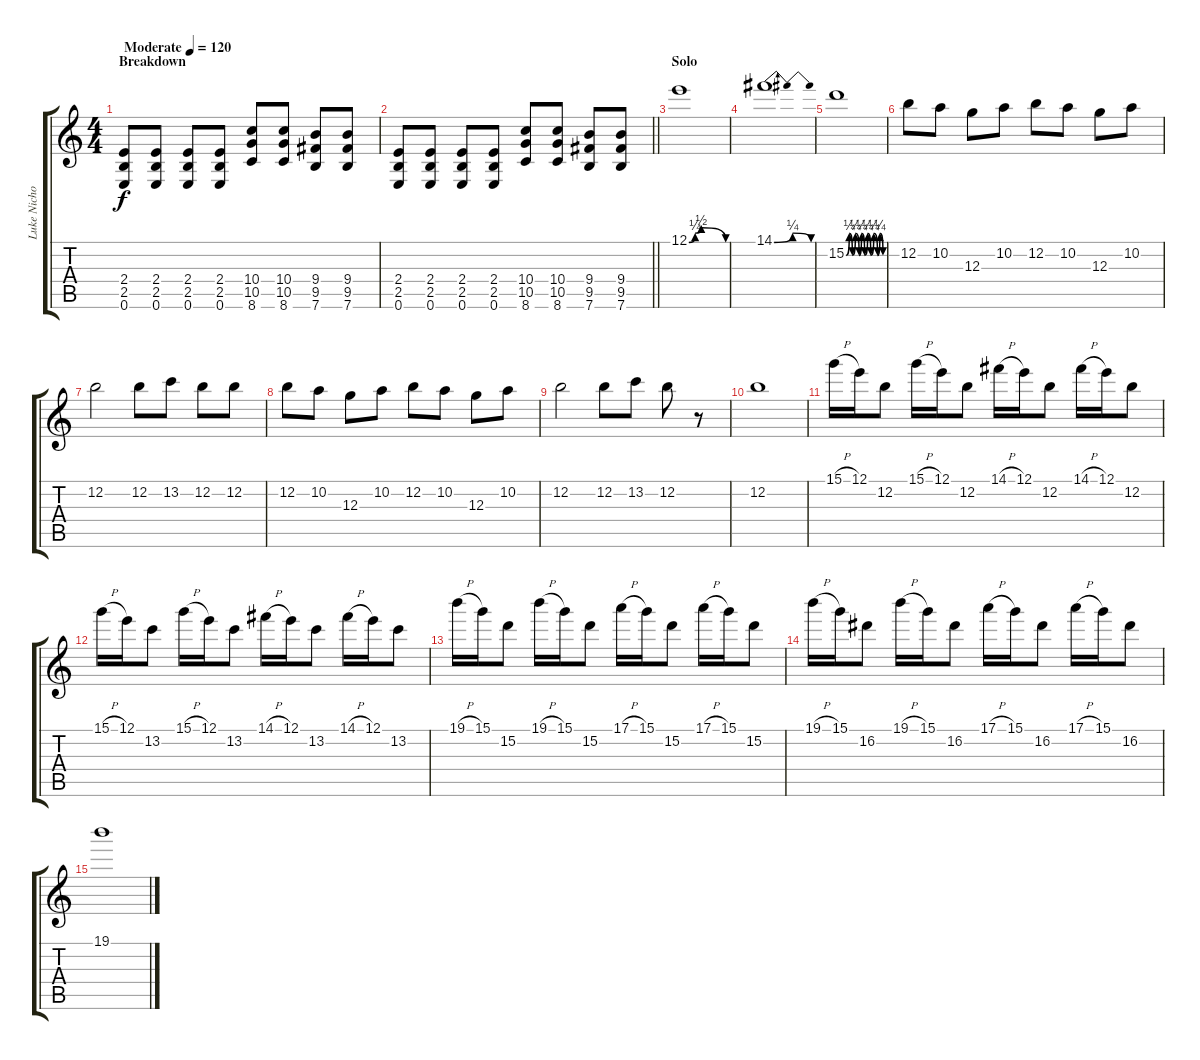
\track ("Luke Nicholls " "Luke Nicho") {instrument distortionguitar}
\staff {score tabs}
\tuning (E4 B3 G3 D3 A2 E2) {hide}
\ts (4 4)
\section ("" "Breakdown")
\tempo (120 "Moderate")
\clef g2
\ks c
(2.4 2.5 0.6).8{dy f instrument distortionguitar} (2.4 2.5 0.6).8 (2.4 2.5 0.6).8 (2.4 2.5 0.6).8 (10.4 10.5 8.6).8 (10.4 10.5 8.6).8 (9.4 9.5 7.6).8 (9.4 9.5 7.6).8 |
\barLineRight lightlight
(2.4 2.5 0.6).8 (2.4 2.5 0.6).8 (2.4 2.5 0.6).8 (2.4 2.5 0.6).8 (10.4 10.5 8.6).8 (10.4 10.5 8.6).8 (9.4 9.5 7.6).8 (9.4 9.5 7.6).8 |
\section ("" "Solo")
12.1{be (custom 0 0 10 1 20 2 60 0)}.1 |
14.1{be (bendrelease 0 0 15 1 15 1 60 0)}.1 |
15.2{be (custom 0 0 5 1 10 0 15 1 21 0 25 1 30 0 35 1 40 0 45 1 51 0 55 1 60 0)}.1 |
12.2.8 10.2.8 12.3.8 10.2.8 12.2.8 10.2.8 12.3.8 10.2.8 |
12.2.2 12.2.8 13.2.8 12.2.8 12.2.8 |
12.2.8 10.2.8 12.3.8 10.2.8 12.2.8 10.2.8 12.3.8 10.2.8 |
12.2.2 12.2.8 13.2.8 12.2.8 r.8 |
12.2.1 |
15.1{h}.16 12.1.16 12.2.8 15.1{h}.16 12.1.16 12.2.8 14.1{h}.16 12.1.16 12.2.8 14.1{h}.16 12.1.16 12.2.8 |
15.1{h}.16 12.1.16 13.2.8 15.1{h}.16 12.1.16 13.2.8 14.1{h}.16 12.1.16 13.2.8 14.1{h}.16 12.1.16 13.2.8 |
19.1{h}.16 15.1.16 15.2.8 19.1{h}.16 15.1.16 15.2.8 17.1{h}.16 15.1.16 15.2.8 17.1{h}.16 15.1.16 15.2.8 |
19.1{h}.16 15.1.16 16.2.8 19.1{h}.16 15.1.16 16.2.8 17.1{h}.16 15.1.16 16.2.8 17.1{h}.16 15.1.16 16.2.8 |
19.1.1
